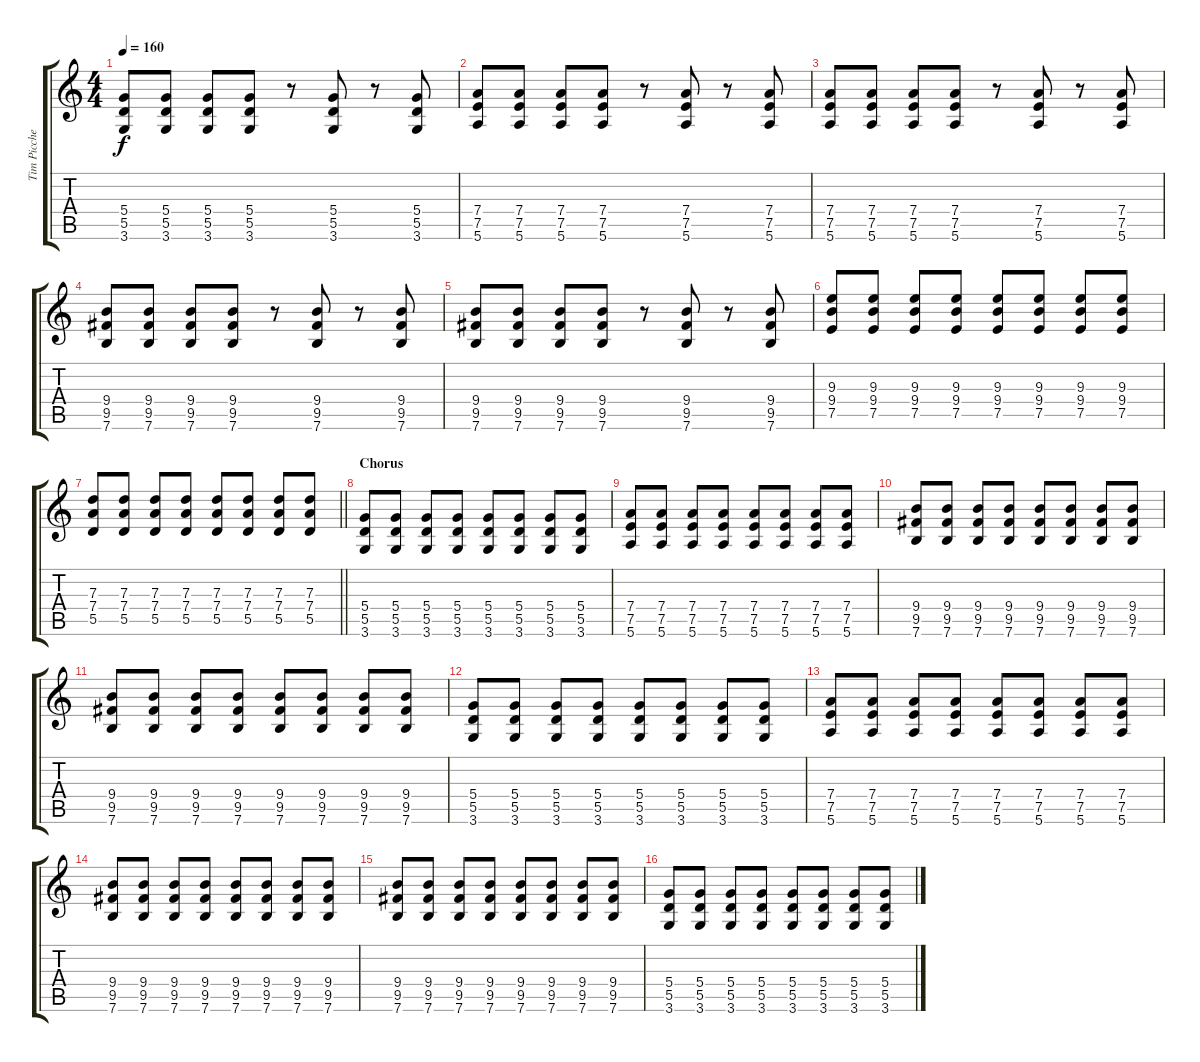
\track ("Tim Picchetti (Guitarra)" "Tim Picche") {instrument overdrivenguitar}
\staff {score tabs}
\tuning (E4 B3 G3 D3 A2 E2) {hide}
\ts (4 4)
\tempo 160
\clef g2
\ks c
(5.4 5.5 3.6).8{dy f} (5.4 5.5 3.6).8 (5.4 5.5 3.6).8 (5.4 5.5 3.6).8 r.8 (5.4 5.5 3.6).8 r.8 (5.4 5.5 3.6).8 |
(7.4 7.5 5.6).8 (7.4 7.5 5.6).8 (7.4 7.5 5.6).8 (7.4 7.5 5.6).8 r.8 (7.4 7.5 5.6).8 r.8 (7.4 7.5 5.6).8 |
(7.4 7.5 5.6).8 (7.4 7.5 5.6).8 (7.4 7.5 5.6).8 (7.4 7.5 5.6).8 r.8 (7.4 7.5 5.6).8 r.8 (7.4 7.5 5.6).8 |
(9.4 9.5 7.6).8 (9.4 9.5 7.6).8 (9.4 9.5 7.6).8 (9.4 9.5 7.6).8 r.8 (9.4 9.5 7.6).8 r.8 (9.4 9.5 7.6).8 |
(9.4 9.5 7.6).8 (9.4 9.5 7.6).8 (9.4 9.5 7.6).8 (9.4 9.5 7.6).8 r.8 (9.4 9.5 7.6).8 r.8 (9.4 9.5 7.6).8 |
(9.3 9.4 7.5).8 (9.3 9.4 7.5).8 (9.3 9.4 7.5).8 (9.3 9.4 7.5).8 (9.3 9.4 7.5).8 (9.3 9.4 7.5).8 (9.3 9.4 7.5).8 (9.3 9.4 7.5).8 |
\barLineRight lightlight
(7.3 7.4 5.5).8 (7.3 7.4 5.5).8 (7.3 7.4 5.5).8 (7.3 7.4 5.5).8 (7.3 7.4 5.5).8 (7.3 7.4 5.5).8 (7.3 7.4 5.5).8 (7.3 7.4 5.5).8 |
\section ("" "Chorus")
(5.4 5.5 3.6).8 (5.4 5.5 3.6).8 (5.4 5.5 3.6).8 (5.4 5.5 3.6).8 (5.4 5.5 3.6).8 (5.4 5.5 3.6).8 (5.4 5.5 3.6).8 (5.4 5.5 3.6).8 |
(7.4 7.5 5.6).8 (7.4 7.5 5.6).8 (7.4 7.5 5.6).8 (7.4 7.5 5.6).8 (7.4 7.5 5.6).8 (7.4 7.5 5.6).8 (7.4 7.5 5.6).8 (7.4 7.5 5.6).8 |
(9.4 9.5 7.6).8 (9.4 9.5 7.6).8 (9.4 9.5 7.6).8 (9.4 9.5 7.6).8 (9.4 9.5 7.6).8 (9.4 9.5 7.6).8 (9.4 9.5 7.6).8 (9.4 9.5 7.6).8 |
(9.4 9.5 7.6).8 (9.4 9.5 7.6).8 (9.4 9.5 7.6).8 (9.4 9.5 7.6).8 (9.4 9.5 7.6).8 (9.4 9.5 7.6).8 (9.4 9.5 7.6).8 (9.4 9.5 7.6).8 |
(5.4 5.5 3.6).8 (5.4 5.5 3.6).8 (5.4 5.5 3.6).8 (5.4 5.5 3.6).8 (5.4 5.5 3.6).8 (5.4 5.5 3.6).8 (5.4 5.5 3.6).8 (5.4 5.5 3.6).8 |
(7.4 7.5 5.6).8 (7.4 7.5 5.6).8 (7.4 7.5 5.6).8 (7.4 7.5 5.6).8 (7.4 7.5 5.6).8 (7.4 7.5 5.6).8 (7.4 7.5 5.6).8 (7.4 7.5 5.6).8 |
(9.4 9.5 7.6).8 (9.4 9.5 7.6).8 (9.4 9.5 7.6).8 (9.4 9.5 7.6).8 (9.4 9.5 7.6).8 (9.4 9.5 7.6).8 (9.4 9.5 7.6).8 (9.4 9.5 7.6).8 |
(9.4 9.5 7.6).8 (9.4 9.5 7.6).8 (9.4 9.5 7.6).8 (9.4 9.5 7.6).8 (9.4 9.5 7.6).8 (9.4 9.5 7.6).8 (9.4 9.5 7.6).8 (9.4 9.5 7.6).8 |
(5.4 5.5 3.6).8 (5.4 5.5 3.6).8 (5.4 5.5 3.6).8 (5.4 5.5 3.6).8 (5.4 5.5 3.6).8 (5.4 5.5 3.6).8 (5.4 5.5 3.6).8 (5.4 5.5 3.6).8
